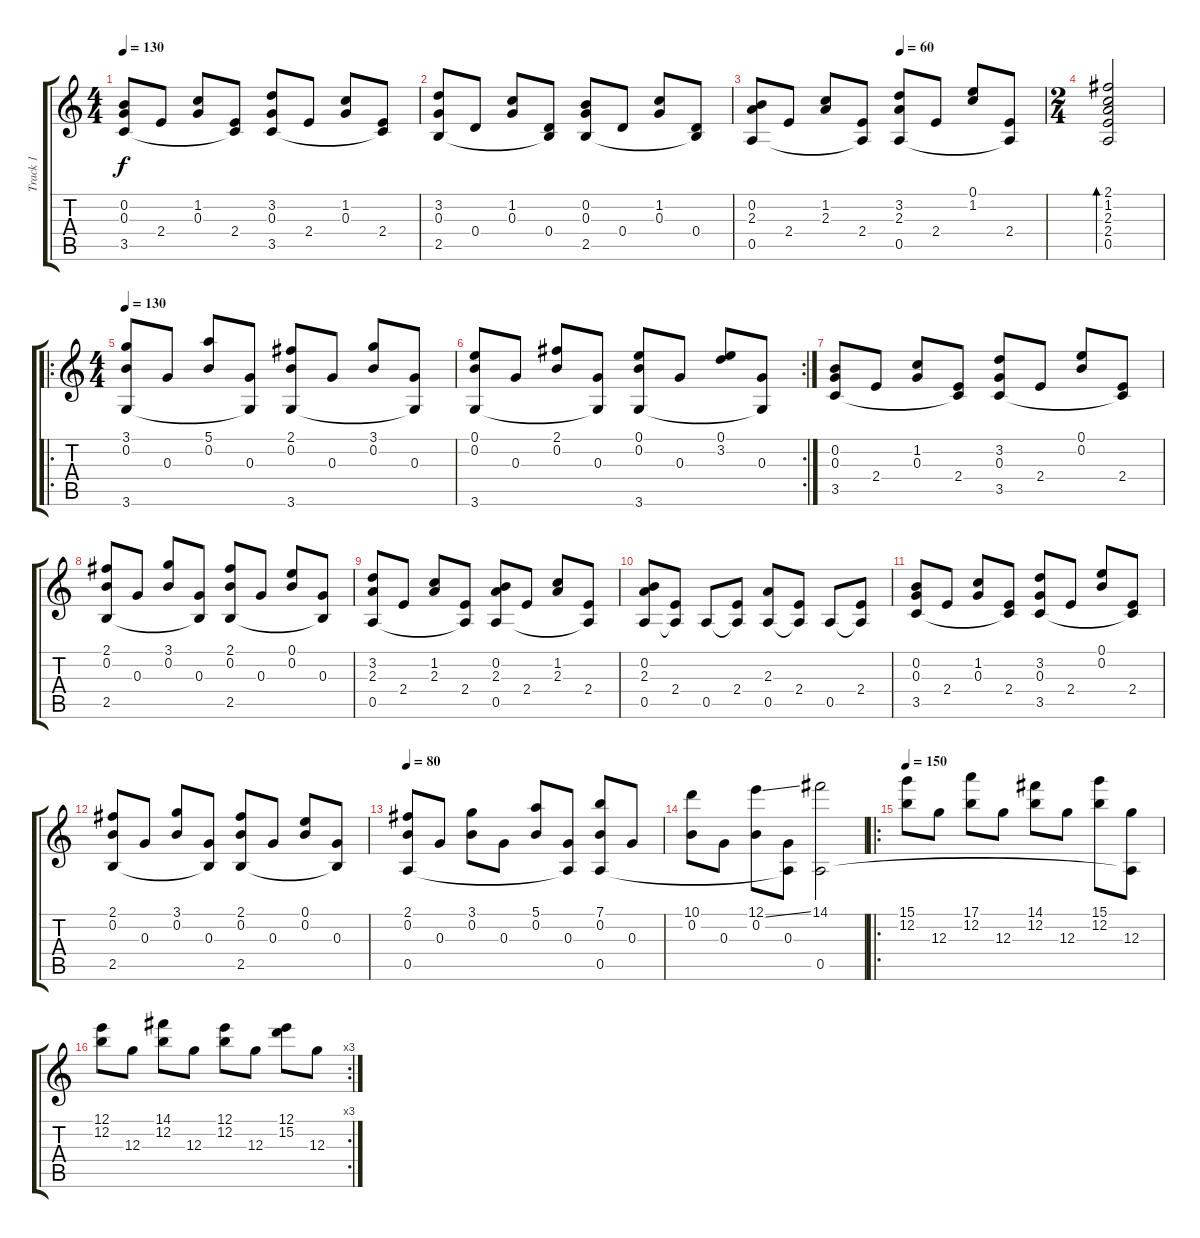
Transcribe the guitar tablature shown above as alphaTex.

\track ("Track 1" "Track 1") {instrument acousticguitarsteel}
\staff {score tabs}
\tuning (E4 B3 G3 D3 A2 E2) {hide}
\ts (4 4)
\tempo 130
\clef g2
\ks c
(0.2 0.3 3.5).8{dy f} 2.4.8 (1.2 0.3).8 (2.4 3.5{t}).8 (3.2 0.3 3.5).8 2.4.8 (1.2 0.3).8 (2.4 3.5{t}).8 |
(3.2 0.3 2.5).8 0.4.8 (1.2 0.3).8 (0.4 2.5{t}).8 (0.2 0.3 2.5).8 0.4.8 (1.2 0.3).8 (0.4 2.5{t}).8 |
\tempo (60 0.5)
(0.2 2.3 0.5).8 2.4.8 (1.2 2.3).8 (2.4 0.5{t}).8 (3.2 2.3 0.5).8 2.4.8 (0.1 1.2).8 (2.4 0.5{t}).8 |
\ts (2 4)
(2.1 1.2 2.3 2.4 0.5).2{bd 240} |
\ro
\ts (4 4)
\tempo 130
(3.1 0.2 3.6).8 0.3.8 (5.1 0.2).8 (0.3 3.6{t}).8 (2.1 0.2 3.6).8 0.3.8 (3.1 0.2).8 (0.3 3.6{t}).8 |
\rc 2
(0.1 0.2 3.6).8 0.3.8 (2.1 0.2).8 (0.3 3.6{t}).8 (0.1 0.2 3.6).8 0.3.8 (0.1 3.2).8 (0.3 3.6{t}).8 |
(0.2 0.3 3.5).8 2.4.8 (1.2 0.3).8 (2.4 3.5{t}).8 (3.2 0.3 3.5).8 2.4.8 (0.1 0.2).8 (2.4 3.5{t}).8 |
(2.1 0.2 2.5).8 0.3.8 (3.1 0.2).8 (0.3 2.5{t}).8 (2.1 0.2 2.5).8 0.3.8 (0.1 0.2).8 (0.3 2.5{t}).8 |
(3.2 2.3 0.5).8 2.4.8 (1.2 2.3).8 (2.4 0.5{t}).8 (0.2 2.3 0.5).8 2.4.8 (1.2 2.3).8 (2.4 0.5{t}).8 |
(0.2 2.3 0.5).8 (2.4 0.5{t}).8 0.5.8 (2.4 0.5{t}).8 (2.3 0.5).8 (2.4 0.5{t}).8 0.5.8 (2.4 0.5{t}).8 |
(0.2 0.3 3.5).8 2.4.8 (1.2 0.3).8 (2.4 3.5{t}).8 (3.2 0.3 3.5).8 2.4.8 (0.1 0.2).8 (2.4 3.5{t}).8 |
(2.1 0.2 2.5).8 0.3.8 (3.1 0.2).8 (0.3 2.5{t}).8 (2.1 0.2 2.5).8 0.3.8 (0.1 0.2).8 (0.3 2.5{t}).8 |
\tempo 80
(2.1 0.2 0.5).8 0.3.8 (3.1 0.2).8 0.3.8 (5.1 0.2).8 (0.3 0.5{t}).8 (7.1 0.2 0.5).8 0.3.8 |
(10.1 0.2).8 0.3.8 (12.1{ss} 0.2).8 (0.3 0.5{t}).8 (14.1 0.5).2 |
\ro
\tempo 150
(15.1 12.2).8 12.3.8 (17.1 12.2).8 12.3.8 (14.1 12.2).8 12.3.8 (15.1 12.2).8 (12.3 0.5{t}).8 |
\rc 3
(12.1 12.2).8 12.3.8 (14.1 12.2).8 12.3.8 (12.1 12.2).8 12.3.8 (12.1 15.2).8 12.3.8
